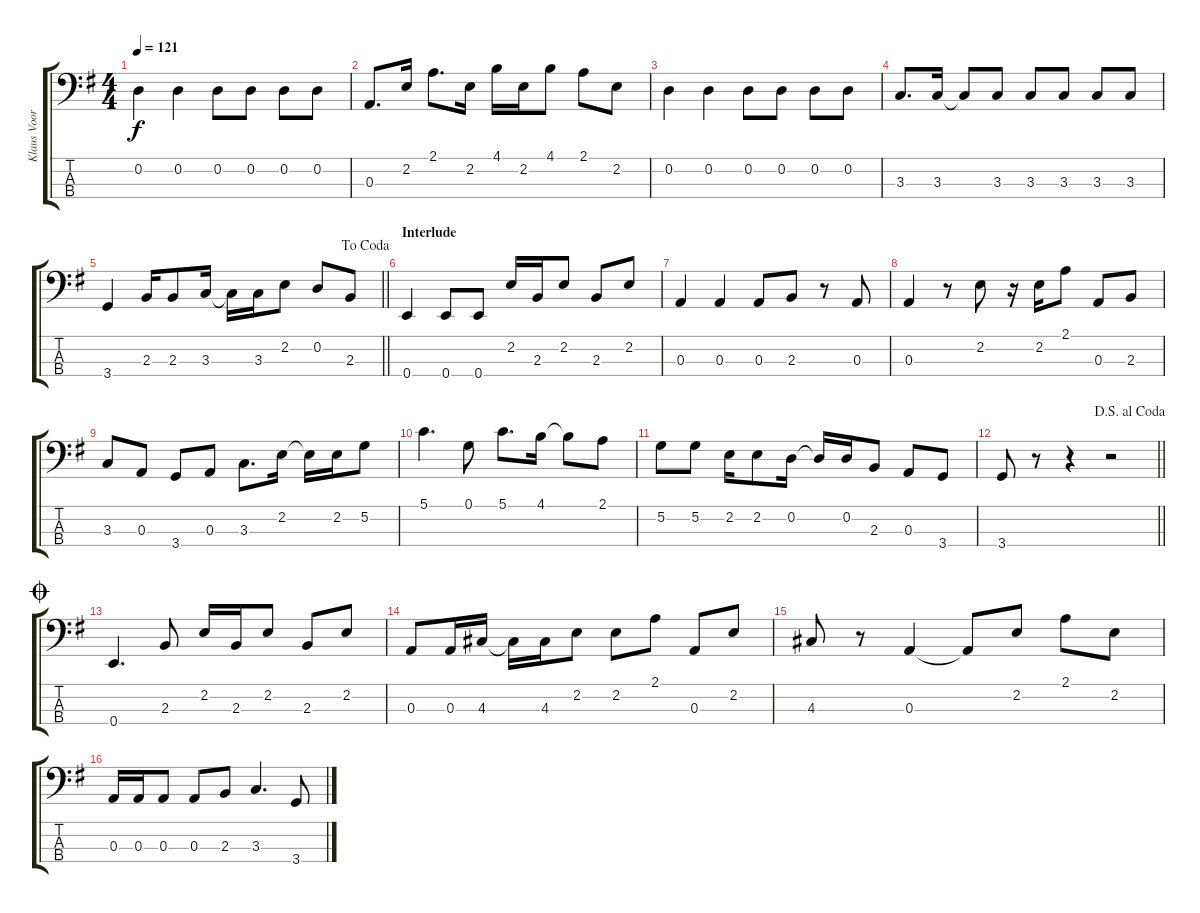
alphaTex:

\track ("Klaus Voormann - Bass" "Klaus Voor") {instrument electricbassfinger}
\staff {score tabs}
\tuning (G2 D2 A1 E1) {hide}
\ts (4 4)
\tempo 121
\clef f4
\ks g
0.2.4{dy f} 0.2.4 0.2.8 0.2.8 0.2.8 0.2.8 |
0.3.8{d} 2.2.16 2.1.8{d} 2.2.16 4.1.16 2.2.16 4.1.8 2.1.8 2.2.8 |
0.2.4 0.2.4 0.2.8 0.2.8 0.2.8 0.2.8 |
3.3.8{d} 3.3.16 3.3{t}.8 3.3.8 3.3.8 3.3.8 3.3.8 3.3.8 |
\jump dacoda
\barLineRight lightlight
3.4.4 2.3.16 2.3.8 3.3.16 3.3{t}.16 3.3.16 2.2.8 0.2.8 2.3.8 |
\section ("" "Interlude")
0.4.4 0.4.8 0.4.8 2.2.16 2.3.16 2.2.8 2.3.8 2.2.8 |
0.3.4 0.3.4 0.3.8 2.3.8 r.8 0.3.8 |
0.3.4 r.8 2.2.8 r.16 2.2.16 2.1.8 0.3.8 2.3.8 |
3.3.8 0.3.8 3.4.8 0.3.8 3.3.8{d} 2.2.16 2.2{t}.16 2.2.16 5.2.8 |
5.1.4{d} 0.1.8 5.1.8{d} 4.1.16 4.1{t}.8 2.1.8 |
5.2.8 5.2.8 2.2.16 2.2.8 0.2.16 0.2{t}.16 0.2.16 2.3.8 0.3.8 3.4.8 |
\jump dalsegnoalcoda
\barLineRight lightlight
3.4.8 r.8 r.4 r.2 |
\jump coda
0.4.4{d} 2.3.8 2.2.16 2.3.16 2.2.8 2.3.8 2.2.8 |
0.3.8 0.3.16 4.3.16 4.3{t}.16 4.3.16 2.2.8 2.2.8 2.1.8 0.3.8 2.2.8 |
4.3.8 r.8 0.3.4 0.3{t}.8 2.2.8 2.1.8 2.2.8 |
0.3.16 0.3.16 0.3.8 0.3.8 2.3.8 3.3.4{d} 3.4.8
